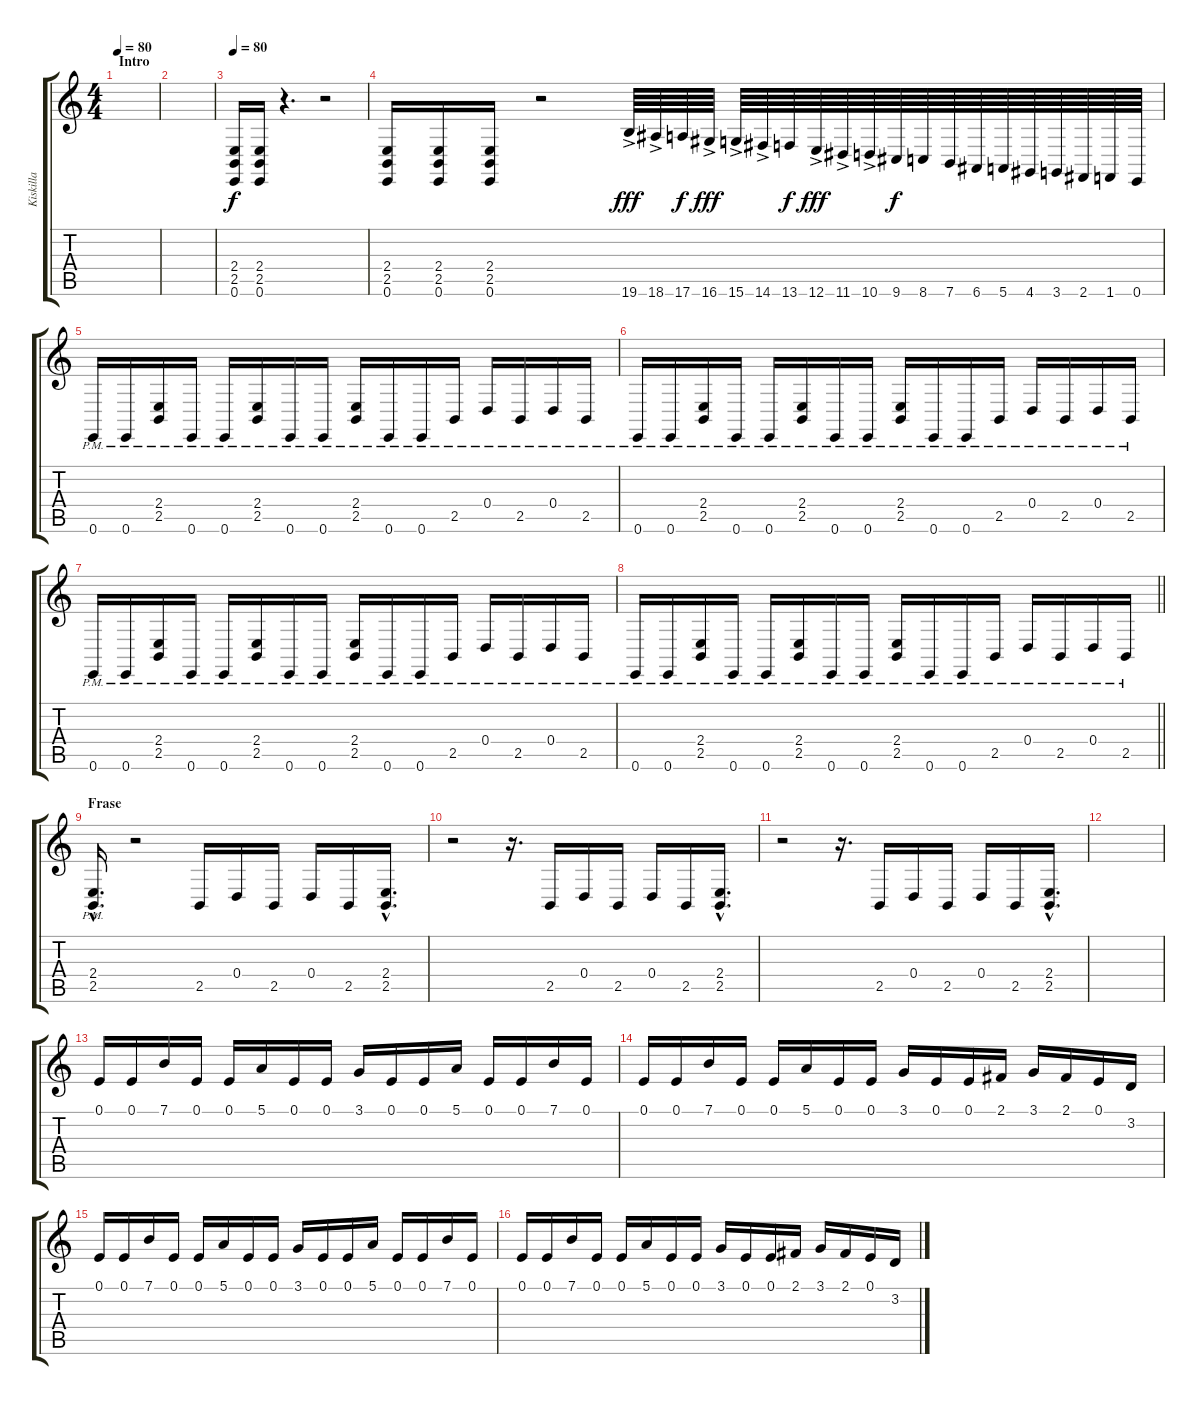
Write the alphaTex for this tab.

\track ("Kiskilla" "Kiskilla") {instrument stringensemble1}
\staff {score tabs}
\tuning (E4 B3 G3 D3 A2 E2) {hide}
\ts (4 4)
\section ("" "Intro")
\tempo 80
\clef g2
\ks c
|
|
\tempo 80
(2.4 2.5 0.6).16 (2.4 2.5 0.6).16 r.4{d} r.2 |
(2.4 2.5 0.6).16 (2.4 2.5 0.6).16 (2.4 2.5 0.6).16 r.2 19.6{ac}.64{dy fff} 18.6{ac}.64 17.6.64{dy f} 16.6{ac}.64{dy fff} 15.6{ac}.64 14.6{ac}.64 13.6.64{dy f} 12.6{ac}.64{dy fff} 11.6{ac}.64 10.6{ac}.64 9.6.64{dy f} 8.6.64 7.6.64 6.6.64 5.6.64 4.6.64 3.6.64 2.6.64 1.6.64 0.6.64 |
0.6{pm}.16{volume 8} 0.6{pm}.16 (2.4 2.5{pm}).16 0.6{pm}.16 0.6{pm}.16 (2.4 2.5{pm}).16 0.6{pm}.16 0.6{pm}.16 (2.4 2.5{pm}).16 0.6{pm}.16 0.6{pm}.16 2.5{pm}.16 0.4{pm}.16 2.5{pm}.16 0.4{pm}.16 2.5{pm}.16 |
0.6{pm}.16 0.6{pm}.16 (2.4 2.5{pm}).16 0.6{pm}.16 0.6{pm}.16 (2.4 2.5{pm}).16 0.6{pm}.16 0.6{pm}.16 (2.4 2.5{pm}).16 0.6{pm}.16 0.6{pm}.16 2.5{pm}.16 0.4{pm}.16 2.5{pm}.16 0.4{pm}.16 2.5{pm}.16 |
0.6{pm}.16 0.6{pm}.16 (2.4 2.5{pm}).16 0.6{pm}.16 0.6{pm}.16 (2.4 2.5{pm}).16 0.6{pm}.16 0.6{pm}.16 (2.4 2.5{pm}).16 0.6{pm}.16 0.6{pm}.16 2.5{pm}.16 0.4{pm}.16 2.5{pm}.16 0.4{pm}.16 2.5{pm}.16 |
\barLineRight lightlight
0.6{pm}.16 0.6{pm}.16 (2.4 2.5{pm}).16 0.6{pm}.16 0.6{pm}.16 (2.4 2.5{pm}).16 0.6{pm}.16 0.6{pm}.16 (2.4 2.5{pm}).16 0.6{pm}.16 0.6{pm}.16 2.5{pm}.16 0.4{pm}.16 2.5{pm}.16 0.4{pm}.16 2.5{pm}.16 |
\section ("" "Frase")
(2.4{hac} 2.5{hac pm}).16{d} r.2 2.5.16 0.4.16 2.5.16 0.4.16 2.5.16 (2.4{hac} 2.5{hac}).16{d} |
r.2 r.16{d} 2.5.16 0.4.16 2.5.16 0.4.16 2.5.16 (2.4{hac} 2.5{hac}).16{d} |
r.2 r.16{d} 2.5.16 0.4.16 2.5.16 0.4.16 2.5.16 (2.4{hac} 2.5{hac}).16{d} |
|
0.1.16{volume 9} 0.1.16 7.1.16 0.1.16 0.1.16 5.1.16 0.1.16 0.1.16 3.1.16 0.1.16 0.1.16 5.1.16 0.1.16 0.1.16 7.1.16 0.1.16 |
0.1.16 0.1.16 7.1.16 0.1.16 0.1.16 5.1.16 0.1.16 0.1.16 3.1.16 0.1.16 0.1.16 2.1.16 3.1.16 2.1.16 0.1.16 3.2.16 |
0.1.16 0.1.16 7.1.16 0.1.16 0.1.16 5.1.16 0.1.16 0.1.16 3.1.16 0.1.16 0.1.16 5.1.16 0.1.16 0.1.16 7.1.16 0.1.16 |
0.1.16 0.1.16 7.1.16 0.1.16 0.1.16 5.1.16 0.1.16 0.1.16 3.1.16 0.1.16 0.1.16 2.1.16 3.1.16 2.1.16 0.1.16 3.2.16
